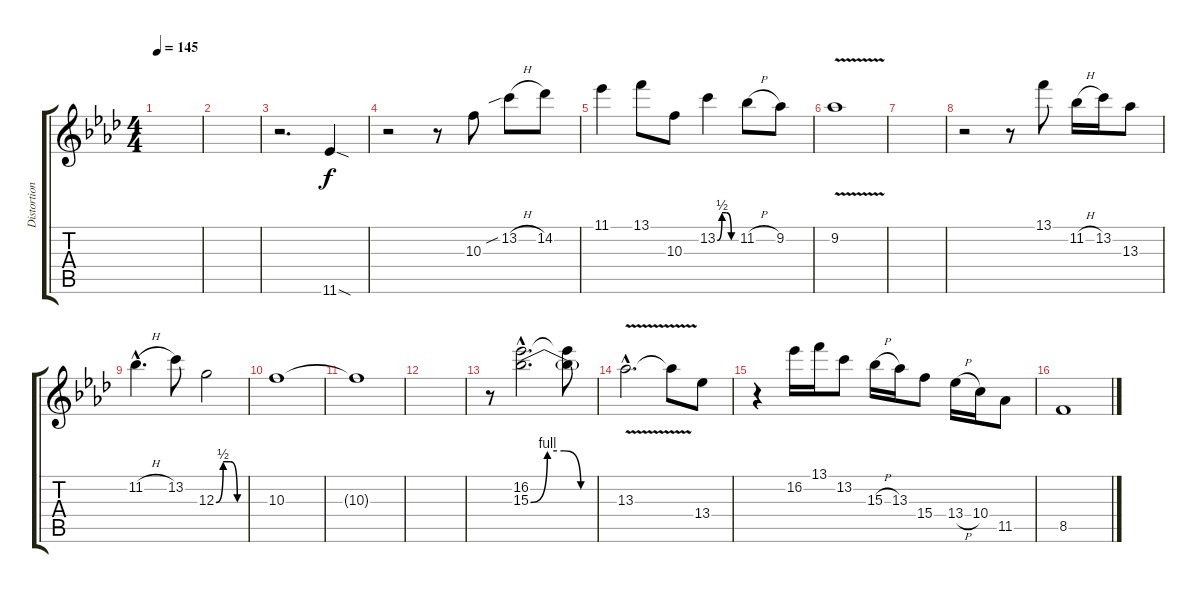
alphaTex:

\track ("Distortion Efects" "Distortion") {instrument distortionguitar}
\staff {score tabs}
\tuning (E4 B3 G3 D3 A2 E2) {hide}
\ts (4 4)
\tempo 145
\clef g2
\ks ab
|
|
r.2{d} 11.6{sod}.4 |
r.2 r.8 10.3.8 13.2{sib h}.8 14.2.8 |
11.1.4 13.1.8 10.3.8 13.2{be (custom 0 0 15 2 30 2 45 0 60 0)}.4 11.2{h}.8 9.2.8 |
9.2{v}.1 |
|
r.2 r.8 13.1.8 11.2{h}.16 13.2.16 13.3.8 |
11.2{h hac}.4{d} 13.2.8 12.3{be (custom 0 0 15 2 30 2 45 0 60 0)}.2 |
10.3.1 |
10.3{t}.1 |
|
r.8 (16.2{hac} 15.3{be (custom 0 0 15 4 30 4 45 0 60 0) hac}).2{d} (16.2{t} 15.3{t}).8 |
13.3{v hac}.2{d} 13.3{t}.8 13.4.8 |
r.4 16.2.16 13.1.16 13.2.8 15.3{h}.16 13.3.16 15.4.8 13.4{h}.16 10.4.16 11.5.8 |
8.5.1
